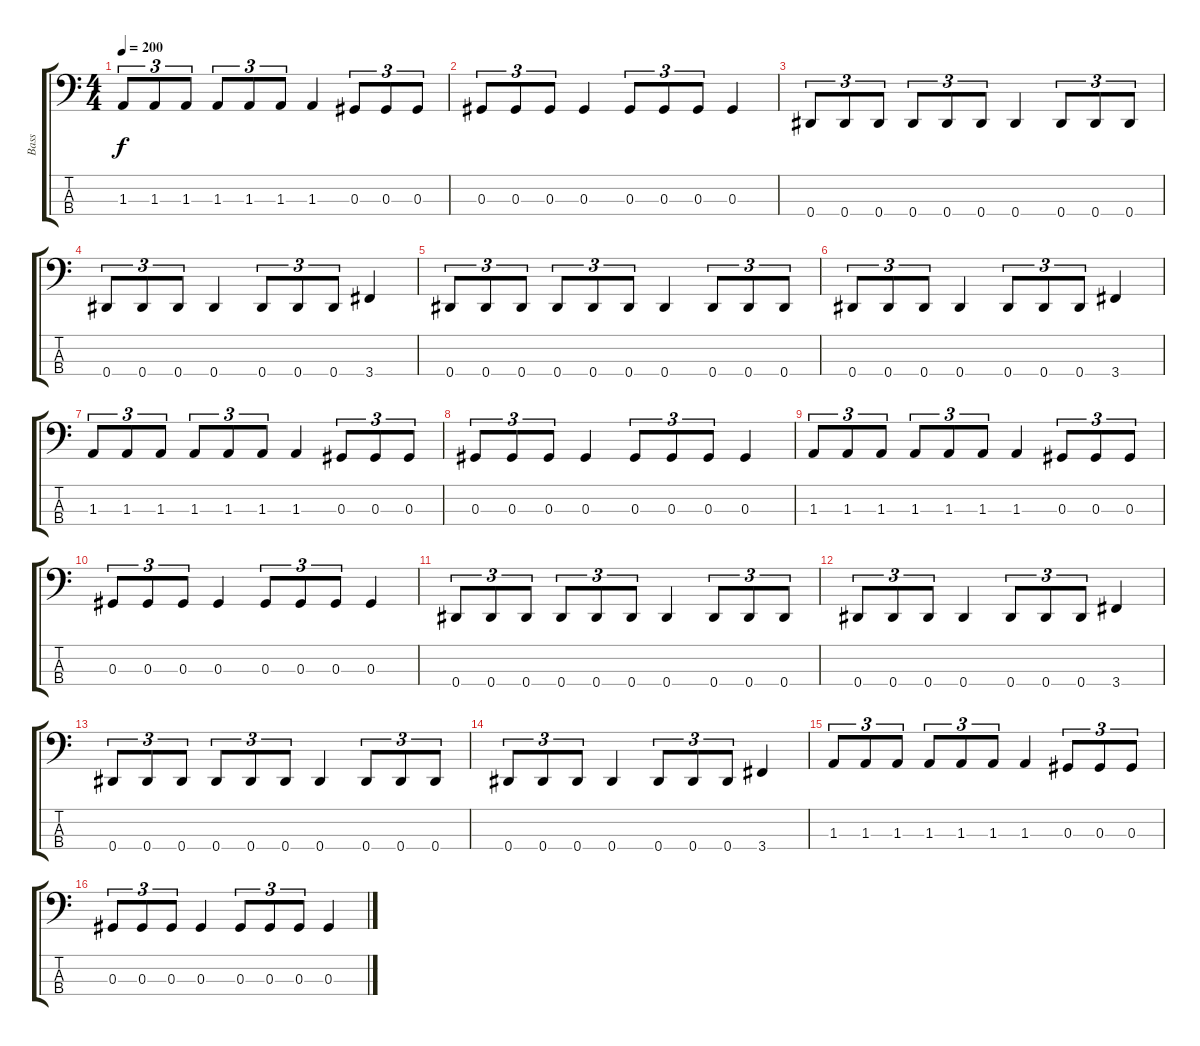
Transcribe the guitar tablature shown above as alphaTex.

\track ("Bass" "Bass") {instrument electricbasspick}
\staff {score tabs}
\tuning (Gb2 Db2 Ab1 Eb1) {hide}
\ts (4 4)
\tempo 200
\clef f4
\ks c
1.3.8{tu (3 2) dy f} 1.3.8{tu (3 2)} 1.3.8{tu (3 2)} 1.3.8{tu (3 2)} 1.3.8{tu (3 2)} 1.3.8{tu (3 2)} 1.3.4 0.3.8{tu (3 2)} 0.3.8{tu (3 2)} 0.3.8{tu (3 2)} |
0.3.8{tu (3 2)} 0.3.8{tu (3 2)} 0.3.8{tu (3 2)} 0.3.4 0.3.8{tu (3 2)} 0.3.8{tu (3 2)} 0.3.8{tu (3 2)} 0.3.4 |
0.4.8{tu (3 2)} 0.4.8{tu (3 2)} 0.4.8{tu (3 2)} 0.4.8{tu (3 2)} 0.4.8{tu (3 2)} 0.4.8{tu (3 2)} 0.4.4 0.4.8{tu (3 2)} 0.4.8{tu (3 2)} 0.4.8{tu (3 2)} |
0.4.8{tu (3 2)} 0.4.8{tu (3 2)} 0.4.8{tu (3 2)} 0.4.4 0.4.8{tu (3 2)} 0.4.8{tu (3 2)} 0.4.8{tu (3 2)} 3.4.4 |
0.4.8{tu (3 2)} 0.4.8{tu (3 2)} 0.4.8{tu (3 2)} 0.4.8{tu (3 2)} 0.4.8{tu (3 2)} 0.4.8{tu (3 2)} 0.4.4 0.4.8{tu (3 2)} 0.4.8{tu (3 2)} 0.4.8{tu (3 2)} |
0.4.8{tu (3 2)} 0.4.8{tu (3 2)} 0.4.8{tu (3 2)} 0.4.4 0.4.8{tu (3 2)} 0.4.8{tu (3 2)} 0.4.8{tu (3 2)} 3.4.4 |
1.3.8{tu (3 2)} 1.3.8{tu (3 2)} 1.3.8{tu (3 2)} 1.3.8{tu (3 2)} 1.3.8{tu (3 2)} 1.3.8{tu (3 2)} 1.3.4 0.3.8{tu (3 2)} 0.3.8{tu (3 2)} 0.3.8{tu (3 2)} |
0.3.8{tu (3 2)} 0.3.8{tu (3 2)} 0.3.8{tu (3 2)} 0.3.4 0.3.8{tu (3 2)} 0.3.8{tu (3 2)} 0.3.8{tu (3 2)} 0.3.4 |
1.3.8{tu (3 2)} 1.3.8{tu (3 2)} 1.3.8{tu (3 2)} 1.3.8{tu (3 2)} 1.3.8{tu (3 2)} 1.3.8{tu (3 2)} 1.3.4 0.3.8{tu (3 2)} 0.3.8{tu (3 2)} 0.3.8{tu (3 2)} |
0.3.8{tu (3 2)} 0.3.8{tu (3 2)} 0.3.8{tu (3 2)} 0.3.4 0.3.8{tu (3 2)} 0.3.8{tu (3 2)} 0.3.8{tu (3 2)} 0.3.4 |
0.4.8{tu (3 2)} 0.4.8{tu (3 2)} 0.4.8{tu (3 2)} 0.4.8{tu (3 2)} 0.4.8{tu (3 2)} 0.4.8{tu (3 2)} 0.4.4 0.4.8{tu (3 2)} 0.4.8{tu (3 2)} 0.4.8{tu (3 2)} |
0.4.8{tu (3 2)} 0.4.8{tu (3 2)} 0.4.8{tu (3 2)} 0.4.4 0.4.8{tu (3 2)} 0.4.8{tu (3 2)} 0.4.8{tu (3 2)} 3.4.4 |
0.4.8{tu (3 2)} 0.4.8{tu (3 2)} 0.4.8{tu (3 2)} 0.4.8{tu (3 2)} 0.4.8{tu (3 2)} 0.4.8{tu (3 2)} 0.4.4 0.4.8{tu (3 2)} 0.4.8{tu (3 2)} 0.4.8{tu (3 2)} |
0.4.8{tu (3 2)} 0.4.8{tu (3 2)} 0.4.8{tu (3 2)} 0.4.4 0.4.8{tu (3 2)} 0.4.8{tu (3 2)} 0.4.8{tu (3 2)} 3.4.4 |
1.3.8{tu (3 2)} 1.3.8{tu (3 2)} 1.3.8{tu (3 2)} 1.3.8{tu (3 2)} 1.3.8{tu (3 2)} 1.3.8{tu (3 2)} 1.3.4 0.3.8{tu (3 2)} 0.3.8{tu (3 2)} 0.3.8{tu (3 2)} |
0.3.8{tu (3 2)} 0.3.8{tu (3 2)} 0.3.8{tu (3 2)} 0.3.4 0.3.8{tu (3 2)} 0.3.8{tu (3 2)} 0.3.8{tu (3 2)} 0.3.4
